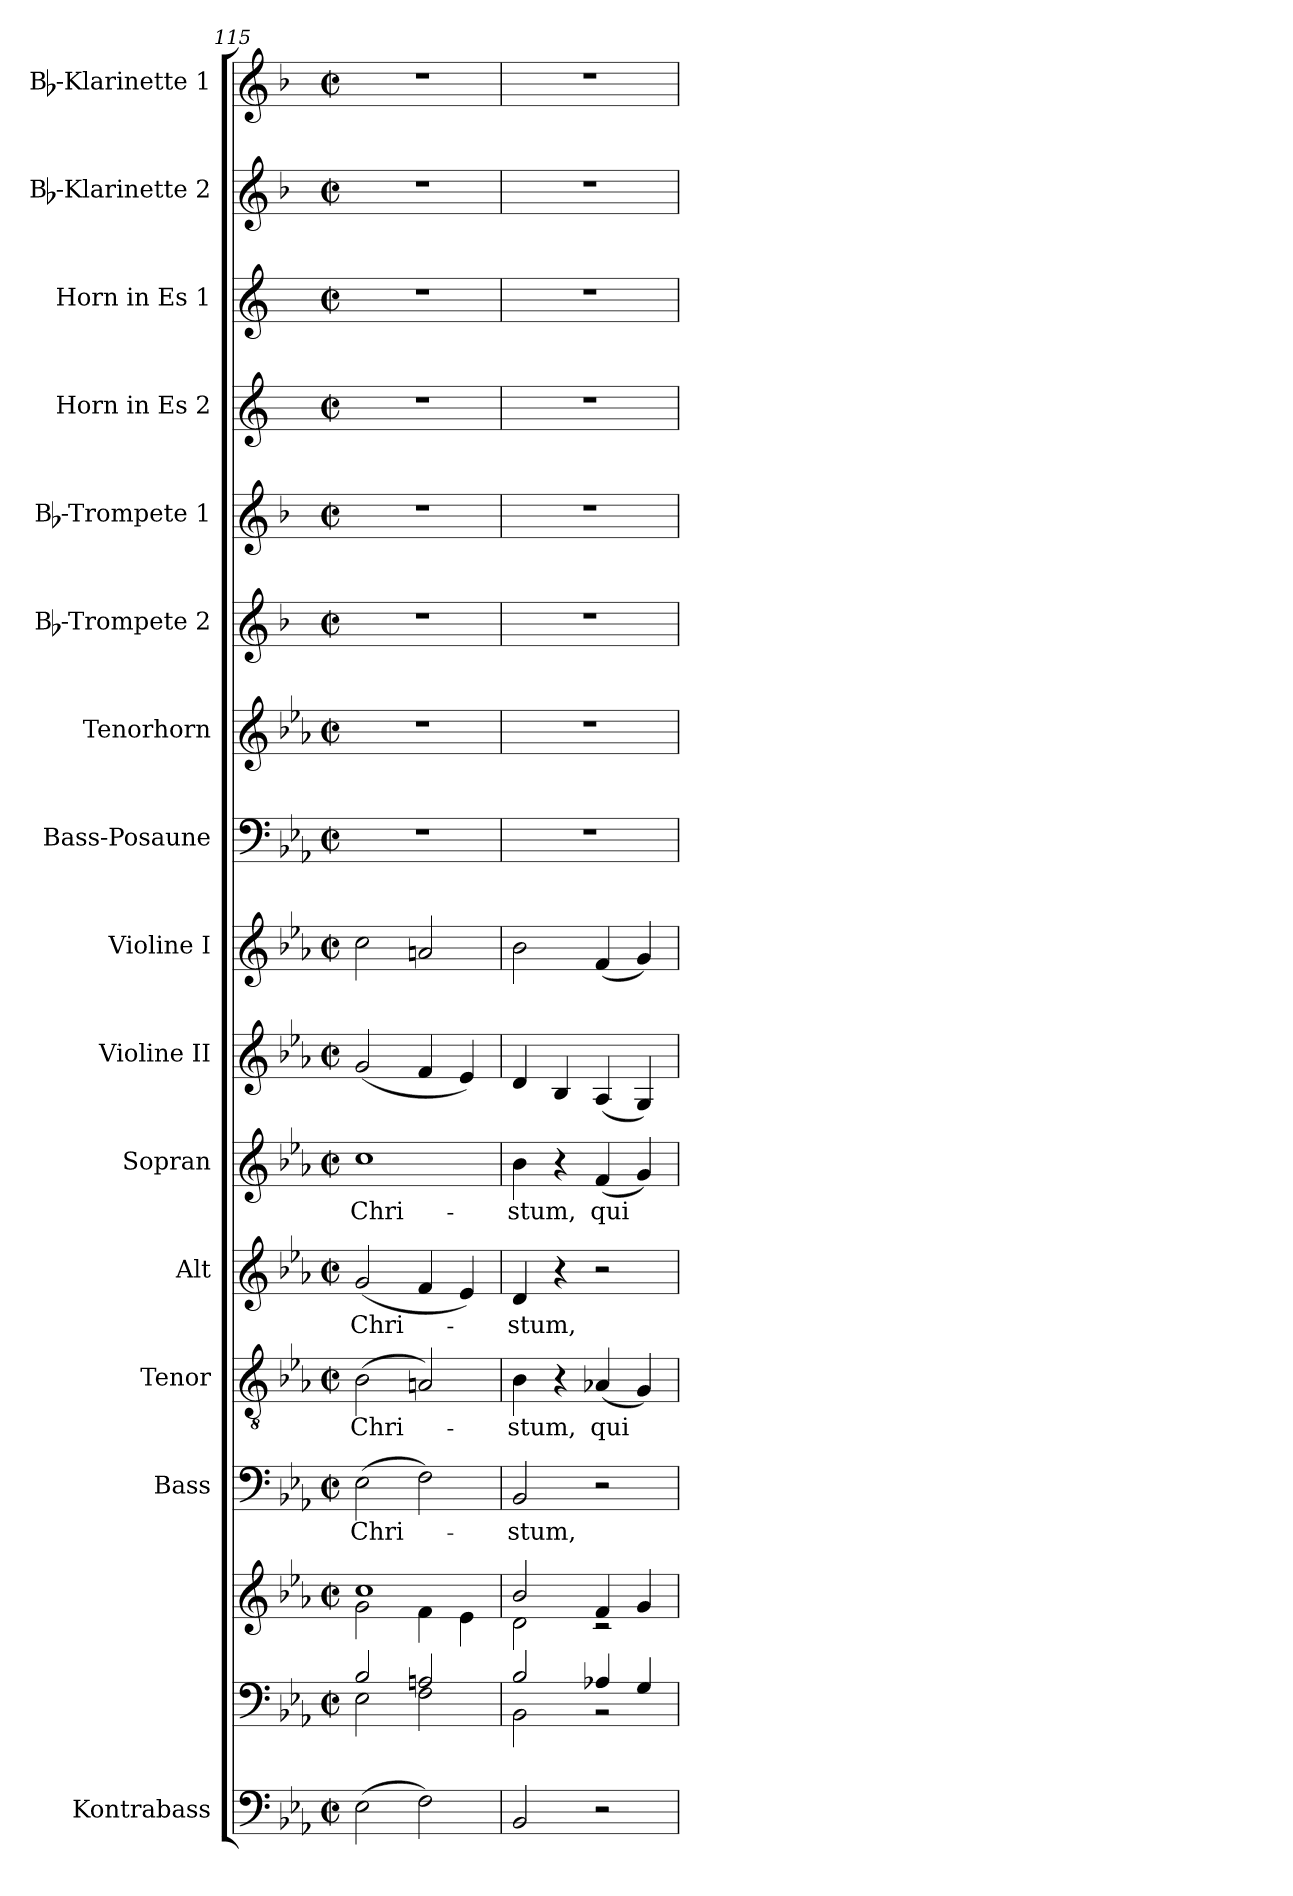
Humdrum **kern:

**kern	**kern	**kern	**kern	**text	**kern	**text	**kern	**text	**kern	**text	**kern	**kern	**kern	**kern	**kern	**kern	**kern	**kern	**kern	**kern
*part16	*part15	*part15	*part14	*part14	*part13	*part13	*part12	*part12	*part11	*part11	*part10	*part9	*part8	*part7	*part6	*part5	*part4	*part3	*part2	*part1
*staff17	*staff16	*staff15	*staff14	*staff14	*staff13	*staff13	*staff12	*staff12	*staff11	*staff11	*staff10	*staff9	*staff8	*staff7	*staff6	*staff5	*staff4	*staff3	*staff2	*staff1
*I"Kontrabass	*	*	*I"Bass	*	*I"Tenor	*	*I"Alt	*	*I"Sopran	*	*I"Violine II	*I"Violine I	*I"Bass-Posaune	*I"Tenorhorn	*I"Bb-Trompete 2	*I"Bb-Trompete 1	*I"Horn in Es 2	*I"Horn in Es 1	*I"Bb-Klarinette 2	*I"Bb-Klarinette 1
*I'Kb.	*	*	*I'B.	*	*I'T.	*	*I'A.	*	*I'S.	*	*I'Vl. II	*I'Vl. I	*I'B. Pos.	*I'T. Hrn.	*I'Bb Trp. 2	*I'Bb Trp. 1	*	*	*I'Bb Kl. 2	*I'Bb Kl. 1
*clefF4	*clefF4	*clefG2	*clefF4	*	*clefGv2	*	*clefG2	*	*clefG2	*	*clefG2	*clefG2	*clefF4	*clefG2	*clefG2	*clefG2	*clefG2	*clefG2	*clefG2	*clefG2
*ITrd7c12	*	*	*	*	*	*	*	*	*	*	*	*	*	*ITrd8c14	*ITrd1c2	*ITrd1c2	*ITrd5c9	*ITrd5c9	*ITrd1c2	*ITrd1c2
*k[b-e-a-]	*k[b-e-a-]	*k[b-e-a-]	*k[b-e-a-]	*	*k[b-e-a-]	*	*k[b-e-a-]	*	*k[b-e-a-]	*	*k[b-e-a-]	*k[b-e-a-]	*k[b-e-a-]	*k[b-e-a-]	*k[b-e-a-]	*k[b-e-a-]	*k[b-e-a-]	*k[b-e-a-]	*k[b-e-a-]	*k[b-e-a-]
*E-:	*E-:	*E-:	*E-:	*	*E-:	*	*E-:	*	*E-:	*	*E-:	*E-:	*E-:	*E-:	*E-:	*E-:	*E-:	*E-:	*E-:	*E-:
*M2/2	*M2/2	*M2/2	*M2/2	*	*M2/2	*	*M2/2	*	*M2/2	*	*M2/2	*M2/2	*M2/2	*M2/2	*M2/2	*M2/2	*M2/2	*M2/2	*M2/2	*M2/2
*met(c|)	*met(c|)	*met(c|)	*met(c|)	*	*met(c|)	*	*met(c|)	*	*met(c|)	*	*met(c|)	*met(c|)	*met(c|)	*met(c|)	*met(c|)	*met(c|)	*met(c|)	*met(c|)	*met(c|)	*met(c|)
=115	=115	=115	=115	=115	=115	=115	=115	=115	=115	=115	=115	=115	=115	=115	=115	=115	=115	=115	=115	=115
*	*^	*^	*	*	*	*	*	*	*	*	*	*	*	*	*	*	*	*	*	*
!	!	!	!	!	!	!LO:LY:b	!	!LO:LY:b	!	!LO:LY:b	!	!LO:LY:b	!	!	!	!	!	!	!	!	!	!
(>2EE-\	2B-/	2E-\	1cc	2g\	(>2E-\	Chri-	(>2B-\	Chri-	(<2g/	Chri-	1cc	Chri-	(<2g/	2cc\	1r	1r	1r	1r	1r	1r	1r	1r
2FF\)	2An/	2F\	.	4f\	2F\)	.	2An/)	.	4f/	.	.	.	4f/	2an/	.	.	.	.	.	.	.	.
.	.	.	.	4e-\	.	.	.	.	4e-/)	.	.	.	4e-/)	.	.	.	.	.	.	.	.	.
=116	=116	=116	=116	=116	=116	=116	=116	=116	=116	=116	=116	=116	=116	=116	=116	=116	=116	=116	=116	=116	=116	=116
!	!	!	!	!	!	!LO:LY:b	!	!LO:LY:b	!	!LO:LY:b	!	!LO:LY:b	!	!	!	!	!	!	!	!	!	!
2BBB-/	2B-/	2BB-\	2b-/	2d\	2BB-/	-stum,	4B-\	-stum,	4d/	-stum,	4b-\	-stum,	4d/	2b-\	1r	1r	1r	1r	1r	1r	1r	1r
.	.	.	.	.	.	.	4r	.	4r	.	4r	.	4B-/	.	.	.	.	.	.	.	.	.
!	!	!	!	!	!	!	!	!LO:LY:b	!	!	!	!LO:LY:b	!	!	!	!	!	!	!	!	!	!
2r	4A-X/	2rBB	4f/	2rc	2r	.	(<4A-X/	qui	2r	.	(<4f/	qui	(<4A-/	(<4f/	.	.	.	.	.	.	.	.
.	4G/	.	4g/	.	.	.	4G/)	.	.	.	4g/)	.	4G/)	4g/)	.	.	.	.	.	.	.	.
*	*v	*v	*	*	*	*	*	*	*	*	*	*	*	*	*	*	*	*	*	*	*	*
*	*	*v	*v	*	*	*	*	*	*	*	*	*	*	*	*	*	*	*	*	*	*
=	=	=	=	=	=	=	=	=	=	=	=	=	=	=	=	=	=	=	=	=
*-	*-	*-	*-	*-	*-	*-	*-	*-	*-	*-	*-	*-	*-	*-	*-	*-	*-	*-	*-	*-
